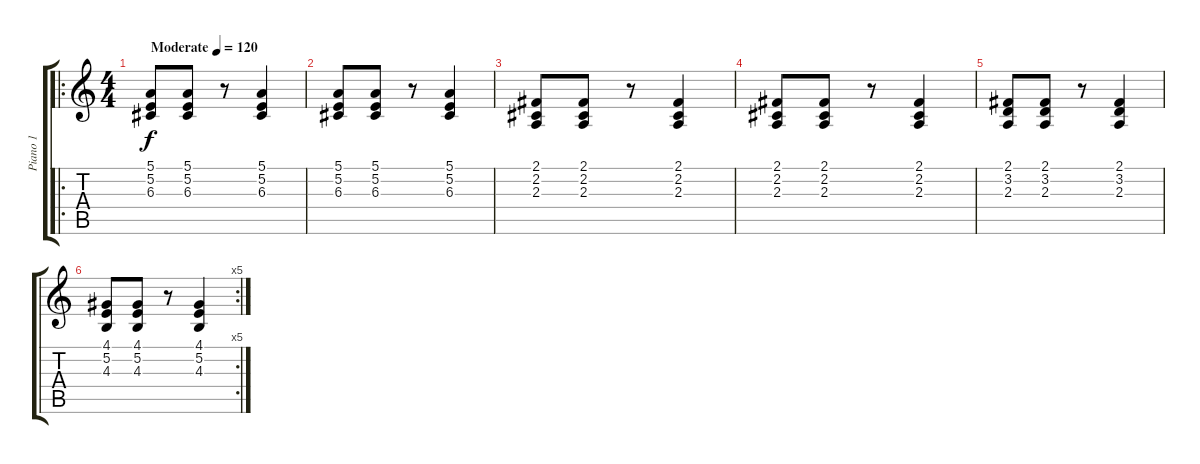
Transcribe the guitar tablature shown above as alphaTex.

\track ("Piano 1" "Piano 1") {instrument acousticgrandpiano}
\staff {score tabs}
\tuning (E4 B3 G3 D3 A2 E2) {hide}
\ro
\ts (4 4)
\tempo (120 "Moderate")
\clef g2
\ks c
(5.1 5.2 6.3).8{dy f instrument acousticgrandpiano} (5.1 5.2 6.3).8 r.8 (5.1 5.2 6.3).4 |
(5.1 5.2 6.3).8 (5.1 5.2 6.3).8 r.8 (5.1 5.2 6.3).4 |
(2.1 2.2 2.3).8 (2.1 2.2 2.3).8 r.8 (2.1 2.2 2.3).4 |
(2.1 2.2 2.3).8 (2.1 2.2 2.3).8 r.8 (2.1 2.2 2.3).4 |
(2.1 3.2 2.3).8 (2.1 3.2 2.3).8 r.8 (2.1 3.2 2.3).4 |
\rc 5
(4.1 5.2 4.3).8 (4.1 5.2 4.3).8 r.8 (4.1 5.2 4.3).4
